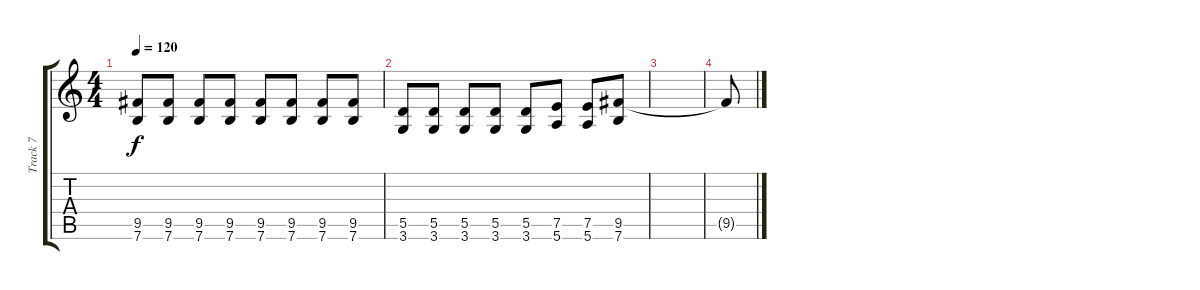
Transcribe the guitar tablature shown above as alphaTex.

\track ("Track 7" "Track 7") {instrument overdrivenguitar}
\staff {score tabs}
\tuning (E4 B3 G3 D3 A2 E2) {hide}
\ts (4 4)
\tempo 120
\clef g2
\ks c
(9.5 7.6).8{dy f} (9.5 7.6).8 (9.5 7.6).8 (9.5 7.6).8 (9.5 7.6).8 (9.5 7.6).8 (9.5 7.6).8 (9.5 7.6).8 |
(5.5 3.6).8 (5.5 3.6).8 (5.5 3.6).8 (5.5 3.6).8 (5.5 3.6).8 (7.5 5.6).8 (7.5 5.6).8 (9.5 7.6).8 |
|
9.5{t}.8
